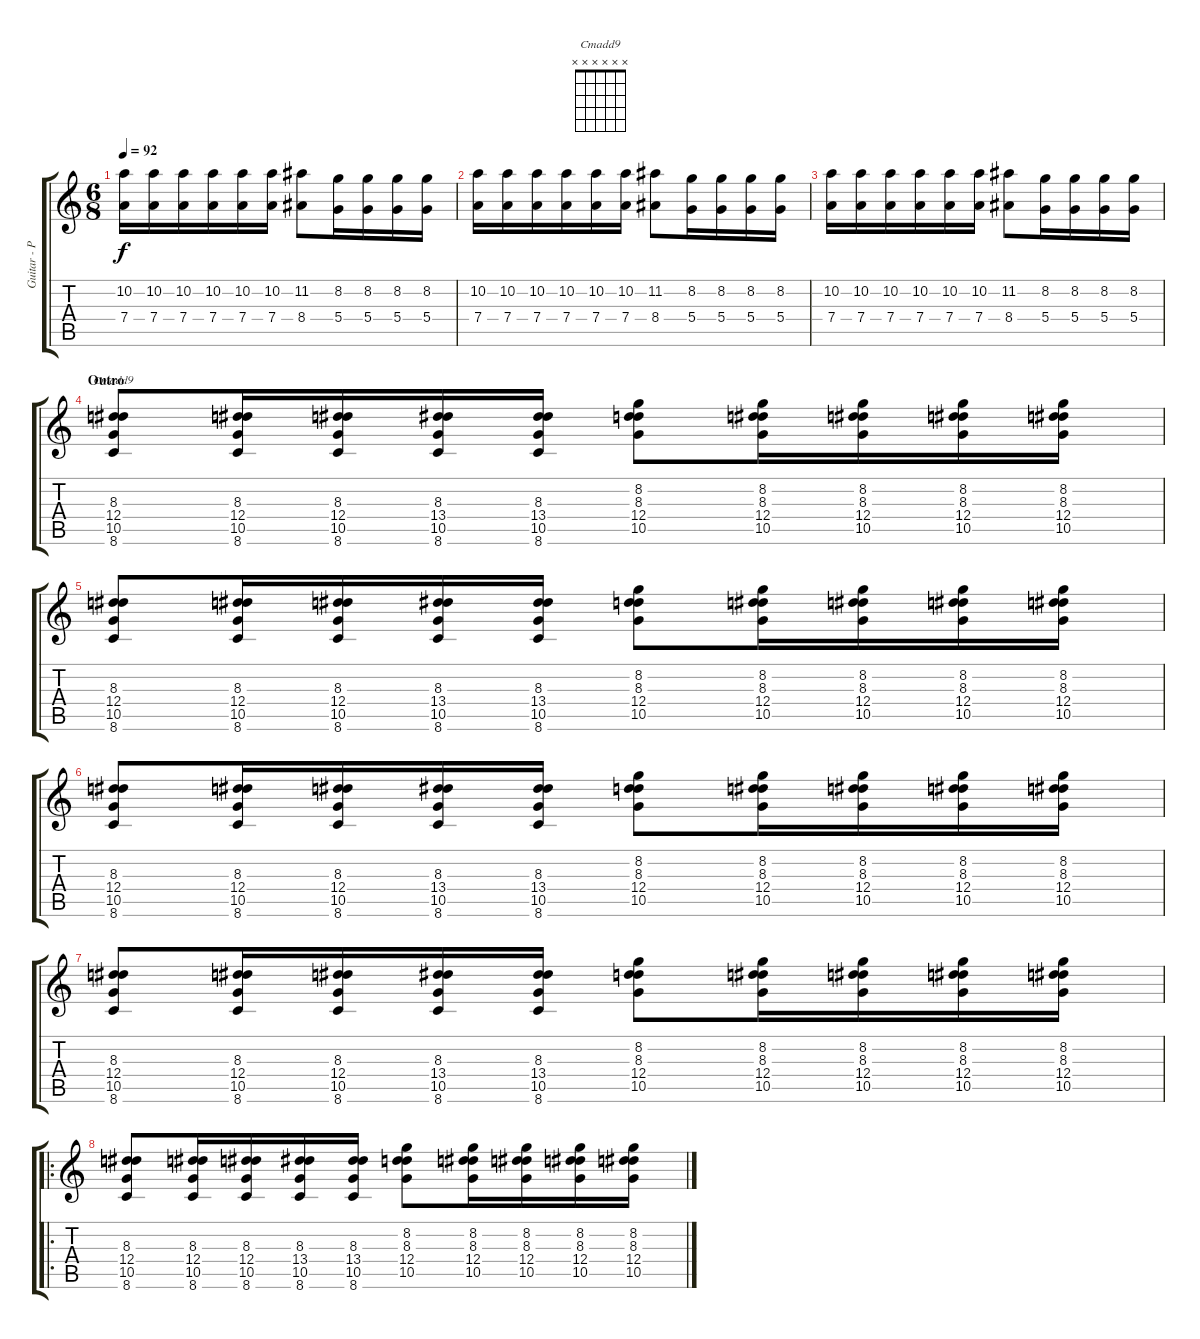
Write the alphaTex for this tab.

\track ("Guitar - Peter Lindgren" "Guitar - P") {instrument distortionguitar}
\staff {score tabs}
\tuning (E4 B3 G3 D3 A2 E2) {hide}
\chord ("Cmadd9" x x x x x x)
\ts (6 8)
\tempo 92
\clef g2
\ks c
(10.2 7.4).16{dy f} (10.2 7.4).16 (10.2 7.4).16 (10.2 7.4).16 (10.2 7.4).16 (10.2 7.4).16 (11.2 8.4).8 (8.2 5.4).16 (8.2 5.4).16 (8.2 5.4).16 (8.2 5.4).16 |
(10.2 7.4).16{instrument distortionguitar} (10.2 7.4).16 (10.2 7.4).16 (10.2 7.4).16 (10.2 7.4).16 (10.2 7.4).16 (11.2 8.4).8 (8.2 5.4).16 (8.2 5.4).16 (8.2 5.4).16 (8.2 5.4).16 |
(10.2 7.4).16 (10.2 7.4).16 (10.2 7.4).16 (10.2 7.4).16 (10.2 7.4).16 (10.2 7.4).16 (11.2 8.4).8 (8.2 5.4).16 (8.2 5.4).16 (8.2 5.4).16 (8.2 5.4).16 |
\section ("" "Outro")
(8.3 12.4 10.5 8.6).8{ch "Cmadd9" instrument acousticguitarsteel} (8.3 12.4 10.5 8.6).16 (8.3 12.4 10.5 8.6).16 (8.3 13.4 10.5 8.6).16 (8.3 13.4 10.5 8.6).16 (8.2 8.3 12.4 10.5).8 (8.2 8.3 12.4 10.5).16 (8.2 8.3 12.4 10.5).16 (8.2 8.3 12.4 10.5).16 (8.2 8.3 12.4 10.5).16 |
(8.3 12.4 10.5 8.6).8 (8.3 12.4 10.5 8.6).16 (8.3 12.4 10.5 8.6).16 (8.3 13.4 10.5 8.6).16 (8.3 13.4 10.5 8.6).16 (8.2 8.3 12.4 10.5).8 (8.2 8.3 12.4 10.5).16 (8.2 8.3 12.4 10.5).16 (8.2 8.3 12.4 10.5).16 (8.2 8.3 12.4 10.5).16 |
(8.3 12.4 10.5 8.6).8 (8.3 12.4 10.5 8.6).16 (8.3 12.4 10.5 8.6).16 (8.3 13.4 10.5 8.6).16 (8.3 13.4 10.5 8.6).16 (8.2 8.3 12.4 10.5).8 (8.2 8.3 12.4 10.5).16 (8.2 8.3 12.4 10.5).16 (8.2 8.3 12.4 10.5).16 (8.2 8.3 12.4 10.5).16 |
(8.3 12.4 10.5 8.6).8 (8.3 12.4 10.5 8.6).16 (8.3 12.4 10.5 8.6).16 (8.3 13.4 10.5 8.6).16 (8.3 13.4 10.5 8.6).16 (8.2 8.3 12.4 10.5).8 (8.2 8.3 12.4 10.5).16 (8.2 8.3 12.4 10.5).16 (8.2 8.3 12.4 10.5).16 (8.2 8.3 12.4 10.5).16 |
\ro
(8.3 12.4 10.5 8.6).8{instrument distortionguitar} (8.3 12.4 10.5 8.6).16 (8.3 12.4 10.5 8.6).16 (8.3 13.4 10.5 8.6).16 (8.3 13.4 10.5 8.6).16 (8.2 8.3 12.4 10.5).8 (8.2 8.3 12.4 10.5).16 (8.2 8.3 12.4 10.5).16 (8.2 8.3 12.4 10.5).16 (8.2 8.3 12.4 10.5).16
